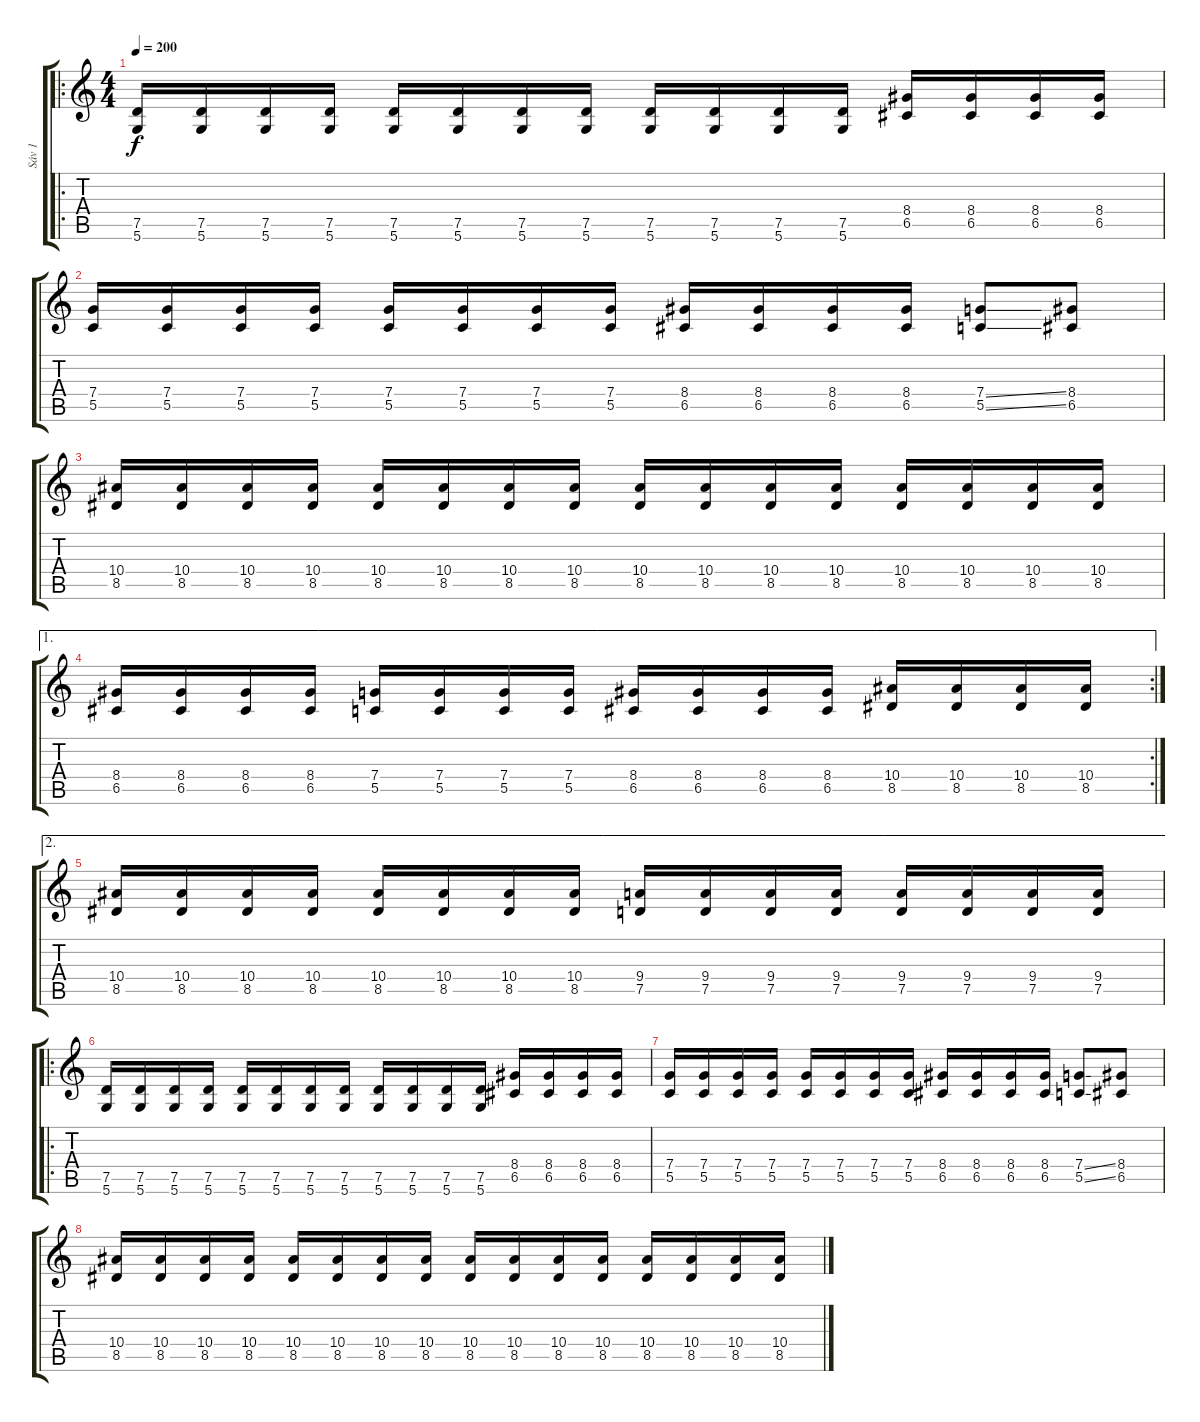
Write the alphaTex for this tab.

\track ("Sáv 1" "Sáv 1") {instrument electricguitarclean}
\staff {score tabs}
\tuning (D4 A3 F3 C3 G2 D2) {hide}
\ro
\ts (4 4)
\tempo 200
\clef g2
\ks c
(7.5 5.6).16{dy f} (7.5 5.6).16 (7.5 5.6).16 (7.5 5.6).16 (7.5 5.6).16 (7.5 5.6).16 (7.5 5.6).16 (7.5 5.6).16 (7.5 5.6).16 (7.5 5.6).16 (7.5 5.6).16 (7.5 5.6).16 (8.4 6.5).16 (8.4 6.5).16 (8.4 6.5).16 (8.4 6.5).16 |
(7.4 5.5).16 (7.4 5.5).16 (7.4 5.5).16 (7.4 5.5).16 (7.4 5.5).16 (7.4 5.5).16 (7.4 5.5).16 (7.4 5.5).16 (8.4 6.5).16 (8.4 6.5).16 (8.4 6.5).16 (8.4 6.5).16 (7.4{ss} 5.5{ss}).8 (8.4 6.5).8 |
(10.4 8.5).16 (10.4 8.5).16 (10.4 8.5).16 (10.4 8.5).16 (10.4 8.5).16 (10.4 8.5).16 (10.4 8.5).16 (10.4 8.5).16 (10.4 8.5).16 (10.4 8.5).16 (10.4 8.5).16 (10.4 8.5).16 (10.4 8.5).16 (10.4 8.5).16 (10.4 8.5).16 (10.4 8.5).16 |
\ae 1
\rc 2
(8.4 6.5).16 (8.4 6.5).16 (8.4 6.5).16 (8.4 6.5).16 (7.4 5.5).16 (7.4 5.5).16 (7.4 5.5).16 (7.4 5.5).16 (8.4 6.5).16 (8.4 6.5).16 (8.4 6.5).16 (8.4 6.5).16 (10.4 8.5).16 (10.4 8.5).16 (10.4 8.5).16 (10.4 8.5).16 |
\ae 2
(10.4 8.5).16 (10.4 8.5).16 (10.4 8.5).16 (10.4 8.5).16 (10.4 8.5).16 (10.4 8.5).16 (10.4 8.5).16 (10.4 8.5).16 (9.4 7.5).16 (9.4 7.5).16 (9.4 7.5).16 (9.4 7.5).16 (9.4 7.5).16 (9.4 7.5).16 (9.4 7.5).16 (9.4 7.5).16 |
\ro
(7.5 5.6).16 (7.5 5.6).16 (7.5 5.6).16 (7.5 5.6).16 (7.5 5.6).16 (7.5 5.6).16 (7.5 5.6).16 (7.5 5.6).16 (7.5 5.6).16 (7.5 5.6).16 (7.5 5.6).16 (7.5 5.6).16 (8.4 6.5).16 (8.4 6.5).16 (8.4 6.5).16 (8.4 6.5).16 |
(7.4 5.5).16 (7.4 5.5).16 (7.4 5.5).16 (7.4 5.5).16 (7.4 5.5).16 (7.4 5.5).16 (7.4 5.5).16 (7.4 5.5).16 (8.4 6.5).16 (8.4 6.5).16 (8.4 6.5).16 (8.4 6.5).16 (7.4{ss} 5.5{ss}).8 (8.4 6.5).8 |
(10.4 8.5).16 (10.4 8.5).16 (10.4 8.5).16 (10.4 8.5).16 (10.4 8.5).16 (10.4 8.5).16 (10.4 8.5).16 (10.4 8.5).16 (10.4 8.5).16 (10.4 8.5).16 (10.4 8.5).16 (10.4 8.5).16 (10.4 8.5).16 (10.4 8.5).16 (10.4 8.5).16 (10.4 8.5).16
